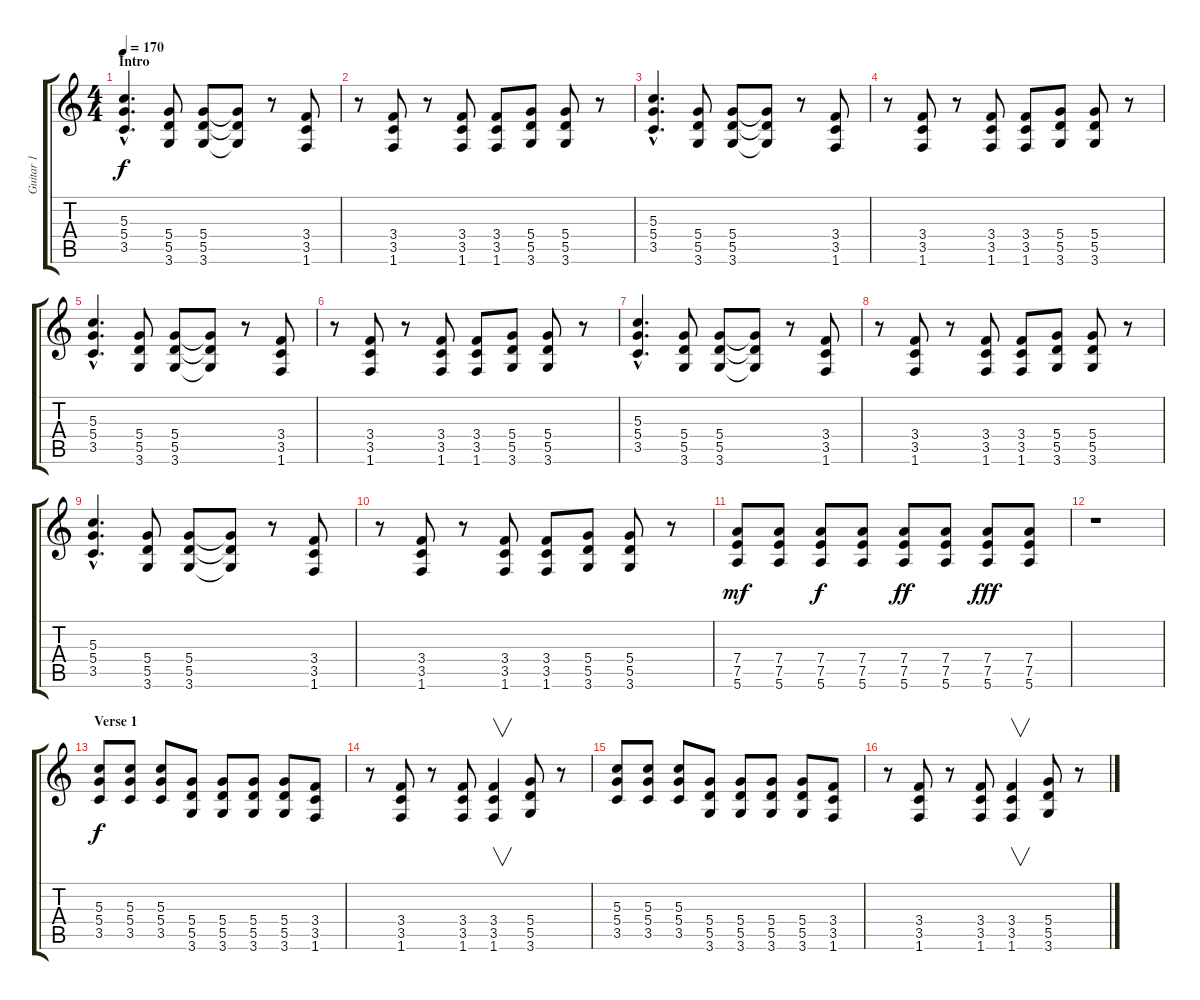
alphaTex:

\track ("Guitar 1" "Guitar 1") {instrument distortionguitar}
\staff {score tabs}
\tuning (E4 B3 G3 D3 A2 E2) {hide}
\ts (4 4)
\section ("" "Intro")
\tempo 170
\clef g2
\ks c
(5.3{hac} 5.4{hac} 3.5{hac}).4{d dy f instrument distortionguitar} (5.4 5.5 3.6).8 (5.4 5.5 3.6).8 (5.4{t} 5.5{t} 3.6{t}).8 r.8 (3.4 3.5 1.6).8 |
r.8 (3.4 3.5 1.6).8 r.8 (3.4 3.5 1.6).8 (3.4 3.5 1.6).8 (5.4 5.5 3.6).8 (5.4 5.5 3.6).8 r.8 |
(5.3{hac} 5.4{hac} 3.5{hac}).4{d} (5.4 5.5 3.6).8 (5.4 5.5 3.6).8 (5.4{t} 5.5{t} 3.6{t}).8 r.8 (3.4 3.5 1.6).8 |
r.8 (3.4 3.5 1.6).8 r.8 (3.4 3.5 1.6).8 (3.4 3.5 1.6).8 (5.4 5.5 3.6).8 (5.4 5.5 3.6).8 r.8 |
(5.3{hac} 5.4{hac} 3.5{hac}).4{d} (5.4 5.5 3.6).8 (5.4 5.5 3.6).8 (5.4{t} 5.5{t} 3.6{t}).8 r.8 (3.4 3.5 1.6).8 |
r.8 (3.4 3.5 1.6).8 r.8 (3.4 3.5 1.6).8 (3.4 3.5 1.6).8 (5.4 5.5 3.6).8 (5.4 5.5 3.6).8 r.8 |
(5.3{hac} 5.4{hac} 3.5{hac}).4{d} (5.4 5.5 3.6).8 (5.4 5.5 3.6).8 (5.4{t} 5.5{t} 3.6{t}).8 r.8 (3.4 3.5 1.6).8 |
r.8 (3.4 3.5 1.6).8 r.8 (3.4 3.5 1.6).8 (3.4 3.5 1.6).8 (5.4 5.5 3.6).8 (5.4 5.5 3.6).8 r.8 |
(5.3{hac} 5.4{hac} 3.5{hac}).4{d} (5.4 5.5 3.6).8 (5.4 5.5 3.6).8 (5.4{t} 5.5{t} 3.6{t}).8 r.8 (3.4 3.5 1.6).8 |
r.8 (3.4 3.5 1.6).8 r.8 (3.4 3.5 1.6).8 (3.4 3.5 1.6).8 (5.4 5.5 3.6).8 (5.4 5.5 3.6).8 r.8 |
(7.4 7.5 5.6).8{dy mf} (7.4 7.5 5.6).8 (7.4 7.5 5.6).8{dy f} (7.4 7.5 5.6).8 (7.4 7.5 5.6).8{dy ff} (7.4 7.5 5.6).8 (7.4 7.5 5.6).8{dy fff} (7.4 7.5 5.6).8 |
r.1 |
\section ("" "Verse 1")
(5.3 5.4 3.5).8{dy f} (5.3 5.4 3.5).8 (5.3 5.4 3.5).8 (5.4 5.5 3.6).8 (5.4 5.5 3.6).8 (5.4 5.5 3.6).8 (5.4 5.5 3.6).8 (3.4 3.5 1.6).8 |
r.8 (3.4 3.5 1.6).8 r.8 (3.4 3.5 1.6).8 (3.4 3.5 1.6).4{v} (5.4 5.5 3.6).8 r.8 |
(5.3 5.4 3.5).8 (5.3 5.4 3.5).8 (5.3 5.4 3.5).8 (5.4 5.5 3.6).8 (5.4 5.5 3.6).8 (5.4 5.5 3.6).8 (5.4 5.5 3.6).8 (3.4 3.5 1.6).8 |
r.8 (3.4 3.5 1.6).8 r.8 (3.4 3.5 1.6).8 (3.4 3.5 1.6).4{v} (5.4 5.5 3.6).8 r.8
